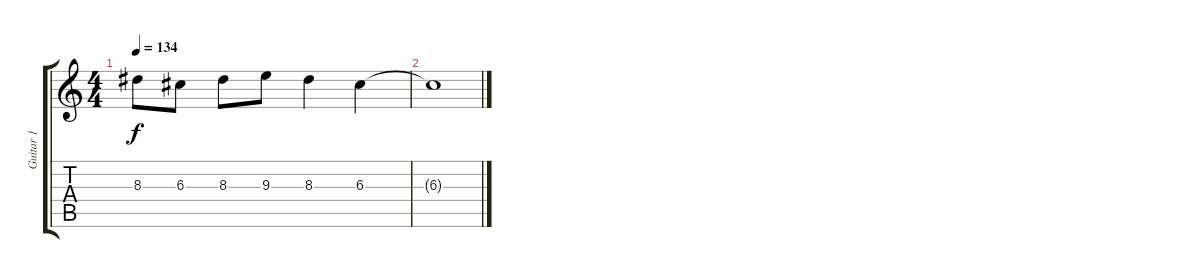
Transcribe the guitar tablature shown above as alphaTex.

\track ("Guitar 1" "Guitar 1") {instrument electricguitarjazz}
\staff {score tabs}
\tuning (E4 B3 G3 D3 A2 E2) {hide}
\ts (4 4)
\tempo 134
\clef g2
\ks c
8.3{t}.8{dy f} 6.3.8 8.3.8 9.3.8 8.3.4 6.3.4 |
6.3{t}.1
